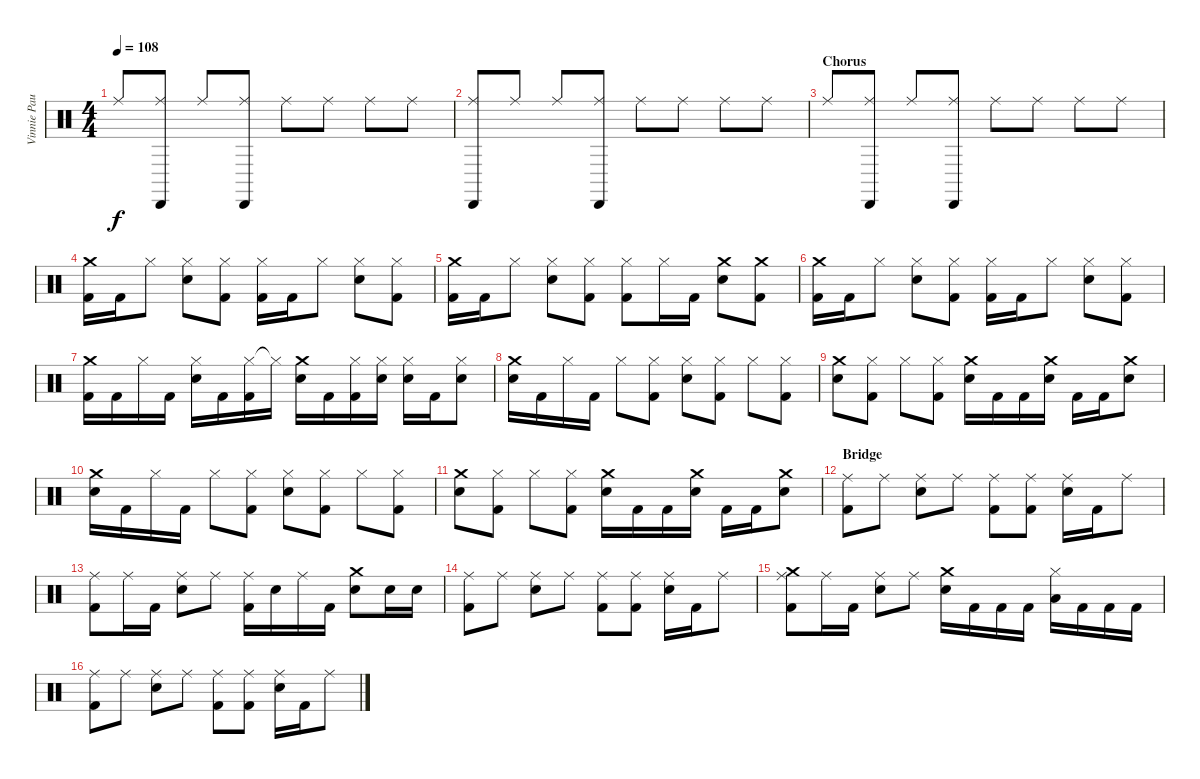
\track ("Vinnie Paul Abbott" "Vinnie Pau") {instrument percussion}
\staff {score}
\articulation defaults
\ts (4 4)
\tempo 108
\clef neutral
\ks c "Ride (middle)".8{dy f}
("Ride (middle)" "Cabasa (hit)").8 "Ride (middle)".8 ("Ride (middle)" "Cabasa (hit)").8 "Ride (middle)".8 "Ride (middle)".8 "Ride (middle)".8 "Ride (middle)".8 |
("Ride (middle)" "Cabasa (hit)").8 "Ride (middle)".8 "Ride (middle)".8 ("Ride (middle)" "Cabasa (hit)").8 "Ride (middle)".8 "Ride (middle)".8 "Ride (middle)".8 "Ride (middle)".8 |
\section ("" "Chorus")
"Ride (middle)".8 ("Ride (middle)" "Cabasa (hit)").8 "Ride (middle)".8 ("Ride (middle)" "Cabasa (hit)").8 "Ride (middle)".8 "Ride (middle)".8 "Ride (middle)".8 "Ride (middle)".8 |
("Crash medium (hit)" "Kick (hit) 2").16 "Kick (hit) 2".16 "Hi-Hat (closed)".8 ("Hi-Hat (closed)" "Snare (hit) 2").8 ("Hi-Hat (closed)" "Kick (hit) 2").8 ("Hi-Hat (closed)" "Kick (hit) 2").16 "Kick (hit) 2".16 "Hi-Hat (closed)".8 ("Hi-Hat (closed)" "Snare (hit) 2").8 ("Hi-Hat (closed)" "Kick (hit) 2").8 |
("Crash medium (hit)" "Kick (hit) 2").16 "Kick (hit) 2".16 "Hi-Hat (closed)".8 ("Hi-Hat (closed)" "Snare (hit) 2").8 ("Hi-Hat (closed)" "Kick (hit) 2").8 ("Hi-Hat (closed)" "Kick (hit) 2").8 "Hi-Hat (closed)".16 "Kick (hit) 2".16 ("Crash medium (hit)" "Snare (hit) 2").8 ("Crash medium (hit)" "Kick (hit) 2").8 |
("Crash medium (hit)" "Kick (hit) 2").16 "Kick (hit) 2".16 "Hi-Hat (closed)".8 ("Hi-Hat (closed)" "Snare (hit) 2").8 ("Hi-Hat (closed)" "Kick (hit) 2").8 ("Hi-Hat (closed)" "Kick (hit) 2").16 "Kick (hit) 2".16 "Hi-Hat (closed)".8 ("Hi-Hat (closed)" "Snare (hit) 2").8 ("Hi-Hat (closed)" "Kick (hit) 2").8 |
("Crash medium (hit)" "Kick (hit) 2").16 "Kick (hit) 2".16 "Hi-Hat (closed)".16 "Kick (hit) 2".16 ("Hi-Hat (closed)" "Snare (hit) 2").16 "Kick (hit) 2".16 ("Hi-Hat (closed)" "Kick (hit) 2").16 "Hi-Hat (closed)"{t}.16 ("Crash medium (hit)" "Snare (hit) 2").16 "Kick (hit) 2".16 ("Hi-Hat (closed)" "Kick (hit) 2").16 ("Hi-Hat (closed)" "Snare (hit) 2").16 ("Hi-Hat (closed)" "Snare (hit) 2").16 "Kick (hit) 2".16 ("Hi-Hat (closed)" "Snare (hit) 2").8 |
("Crash medium (hit)" "Snare (hit) 2").16 "Kick (hit) 2".16 "Hi-Hat (closed)".16 "Kick (hit) 2".16 "Hi-Hat (closed)".8 ("Hi-Hat (closed)" "Kick (hit) 2").8 ("Hi-Hat (closed)" "Snare (hit) 2").8 ("Hi-Hat (closed)" "Kick (hit) 2").8 "Hi-Hat (closed)".8 ("Hi-Hat (closed)" "Kick (hit) 2").8 |
("Crash medium (hit)" "Snare (hit) 2").8 ("Hi-Hat (closed)" "Kick (hit) 2").8 "Hi-Hat (closed)".8 ("Hi-Hat (closed)" "Kick (hit) 2").8 ("Crash medium (hit)" "Snare (hit) 2").16 "Kick (hit) 2".16 "Kick (hit) 2".16 ("Crash medium (hit)" "Snare (hit) 2").16 "Kick (hit) 2".16 "Kick (hit) 2".16 ("Crash medium (hit)" "Snare (hit) 2").8 |
("Crash medium (hit)" "Snare (hit) 2").16 "Kick (hit) 2".16 "Hi-Hat (closed)".16 "Kick (hit) 2".16 "Hi-Hat (closed)".8 ("Hi-Hat (closed)" "Kick (hit) 2").8 ("Hi-Hat (closed)" "Snare (hit) 2").8 ("Hi-Hat (closed)" "Kick (hit) 2").8 "Hi-Hat (closed)".8 ("Hi-Hat (closed)" "Kick (hit) 2").8 |
("Crash medium (hit)" "Snare (hit) 2").8 ("Hi-Hat (closed)" "Kick (hit) 2").8 "Hi-Hat (closed)".8 ("Hi-Hat (closed)" "Kick (hit) 2").8 ("Crash medium (hit)" "Snare (hit) 2").16 "Kick (hit) 2".16 "Kick (hit) 2".16 ("Crash medium (hit)" "Snare (hit) 2").16 "Kick (hit) 2".16 "Kick (hit) 2".16 ("Crash medium (hit)" "Snare (hit) 2").8 |
\section ("" "Bridge")
("Ride (middle)" "Kick (hit) 2").8 "Ride (middle)".8 ("Ride (middle)" "Snare (hit) 2").8 "Ride (middle)".8 ("Ride (middle)" "Kick (hit) 2").8 ("Ride (middle)" "Kick (hit) 2").8 ("Ride (middle)" "Snare (hit) 2").16 "Kick (hit) 2".16 "Ride (middle)".8 |
("Ride (middle)" "Kick (hit) 2").8 "Ride (middle)".16 "Kick (hit) 2".16 ("Ride (middle)" "Snare (hit) 2").8 "Ride (middle)".8 ("Ride (middle)" "Kick (hit) 2").16 "Snare (hit) 2".16 "Ride (middle)".16 "Kick (hit) 2".16 ("Crash medium (hit)" "Snare (hit) 2").8 "Snare (hit) 2".16 "Snare (hit) 2".16 |
("Ride (middle)" "Kick (hit) 2").8 "Ride (middle)".8 ("Ride (middle)" "Snare (hit) 2").8 "Ride (middle)".8 ("Ride (middle)" "Kick (hit) 2").8 ("Ride (middle)" "Kick (hit) 2").8 ("Ride (middle)" "Snare (hit) 2").16 "Kick (hit) 2".16 "Ride (middle)".8 |
("Ride (middle)" "Crash medium (hit)" "Kick (hit) 2").8 "Ride (middle)".16 "Kick (hit) 2".16 ("Ride (middle)" "Snare (hit) 2").8 "Ride (middle)".8 ("Crash medium (hit)" "Snare (hit) 2").16 "Kick (hit) 2".16 "Kick (hit) 2".16 "Kick (hit) 2".16 ("Hi-Hat (closed)" "Low Tom (hit)").16 "Kick (hit) 2".16 "Kick (hit) 2".16 "Kick (hit) 2".16 |
("Ride (middle)" "Kick (hit) 2").8 "Ride (middle)".8 ("Ride (middle)" "Snare (hit) 2").8 "Ride (middle)".8 ("Ride (middle)" "Kick (hit) 2").8 ("Ride (middle)" "Kick (hit) 2").8 ("Ride (middle)" "Snare (hit) 2").16 "Kick (hit) 2".16 "Ride (middle)".8
